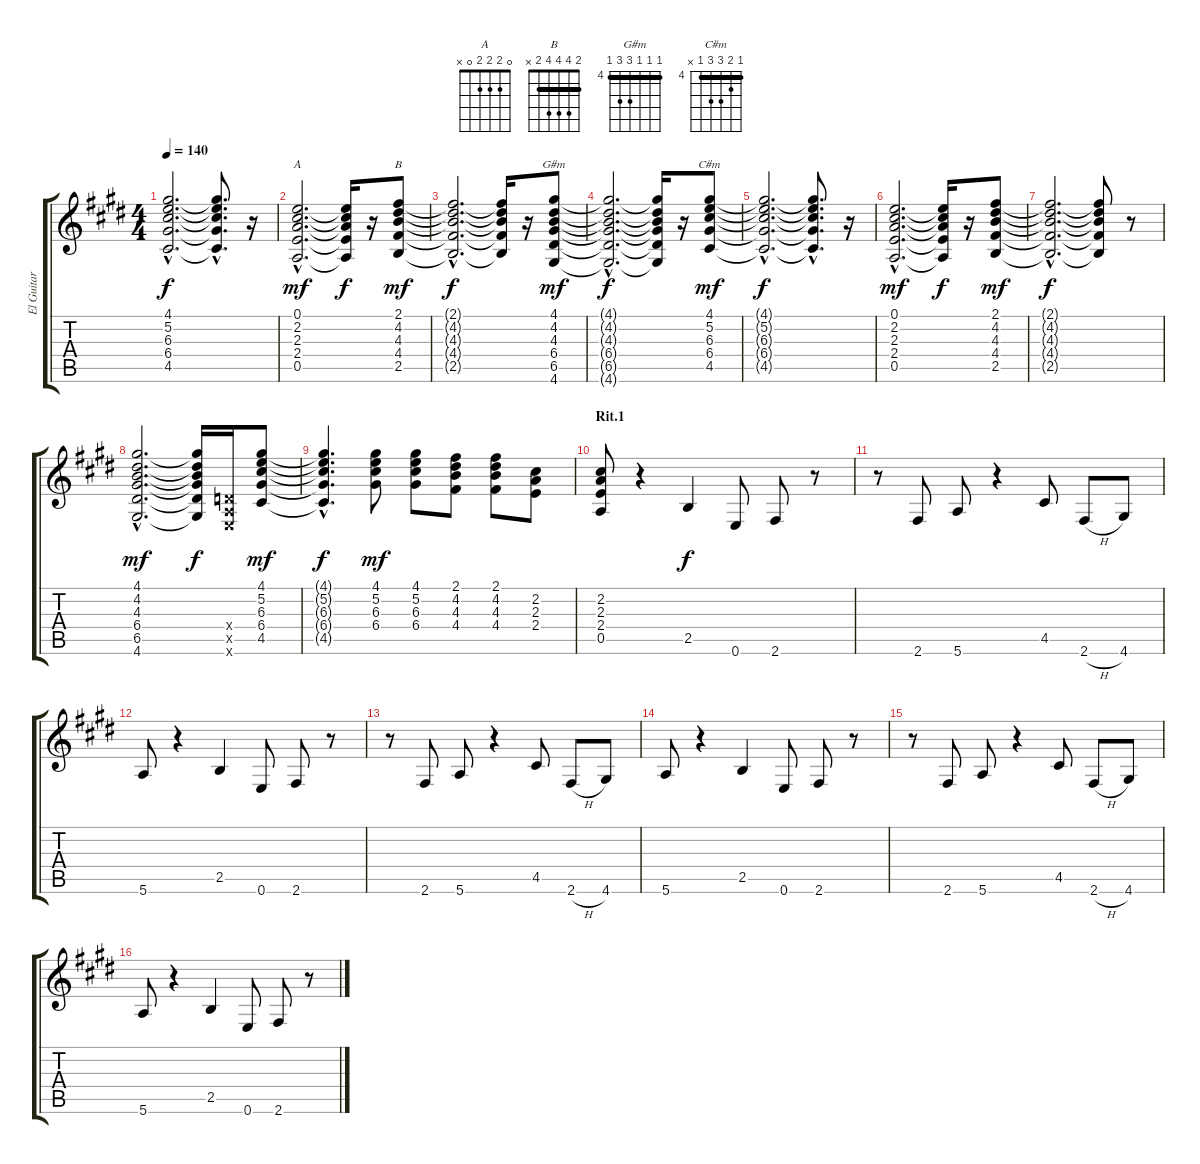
\track ("El Guitar 1" "El Guitar ") {instrument distortionguitar}
\staff {score tabs}
\tuning (E4 B3 G3 D3 A2 E2) {hide}
\chord ("A" 0 2 2 2 0 x)
\chord ("B" 2 4 4 4 2 x) {barre 2}
\chord ("G#m" 4 4 4 6 6 4) {firstfret 4 barre 4}
\chord ("C#m" 4 5 6 6 4 x) {firstfret 4 barre 4}
\ts (4 4)
\tempo 140
\clef g2
\ks c#minor
(4.1{hac t} 5.2{hac t} 6.3{hac t} 6.4{hac t} 4.5{hac t}).2{d dy f} (4.1{hac t} 5.2{hac t} 6.3{hac t} 6.4{hac t} 4.5{hac t}).8{d} r.16 |
(0.1{hac} 2.2{hac} 2.3{hac} 2.4{hac} 0.5{hac}).2{d ch "A" dy mf} (0.1{t} 2.2{t} 2.3{t} 2.4{t} 0.5{t}).16{dy f} r.16 (2.1 4.2 4.3 4.4 2.5).8{ch "B" dy mf} |
(2.1{hac t} 4.2{hac t} 4.3{hac t} 4.4{hac t} 2.5{hac t}).2{d dy f} (2.1{t} 4.2{t} 4.3{t} 4.4{t} 2.5{t}).16 r.16 (4.1 4.2 4.3 6.4 6.5 4.6).8{ch "G#m" dy mf} |
(4.1{hac t} 4.2{hac t} 4.3{hac t} 6.4{hac t} 6.5{hac t} 4.6{hac t}).2{d dy f} (4.1{t} 4.2{t} 4.3{t} 6.4{t} 6.5{t} 4.6{t}).16 r.16 (4.1 5.2 6.3 6.4 4.5).8{ch "C#m" dy mf} |
(4.1{hac t} 5.2{hac t} 6.3{hac t} 6.4{hac t} 4.5{hac t}).2{d dy f} (4.1{hac t} 5.2{hac t} 6.3{hac t} 6.4{hac t} 4.5{hac t}).8{d} r.16 |
(0.1{hac} 2.2{hac} 2.3{hac} 2.4{hac} 0.5{hac}).2{d dy mf} (0.1{t} 2.2{t} 2.3{t} 2.4{t} 0.5{t}).16{dy f} r.16 (2.1 4.2 4.3 4.4 2.5).8{dy mf} |
(2.1{hac t} 4.2{hac t} 4.3{hac t} 4.4{hac t} 2.5{hac t}).2{d dy f} (2.1{t} 4.2{t} 4.3{t} 4.4{t} 2.5{t}).8 r.8 |
(4.1{hac} 4.2{hac} 4.3{hac} 6.4{hac} 6.5{hac} 4.6{hac}).2{d dy mf} (4.1{t} 4.2{t} 4.3{t} 6.4{t} 6.5{t} 4.6{t}).16{dy f} (0.4{x} 0.5{x} 0.6{x}).16 (4.1 5.2 6.3 6.4 4.5).8{dy mf} |
(4.1{hac t} 5.2{hac t} 6.3{hac t} 6.4{hac t} 4.5{hac t}).4{d dy f} (4.1 5.2 6.3 6.4).8{dy mf} (4.1 5.2 6.3 6.4).8 (2.1 4.2 4.3 4.4).8 (2.1 4.2 4.3 4.4).8 (2.2 2.3 2.4).8 |
\section ("" "Rit.1")
(2.2 2.3 2.4 0.5).8 r.4 2.5.4{dy f} 0.6.8 2.6.8 r.8 |
r.8 2.6.8 5.6.8 r.4 4.5.8 2.6{h}.8 4.6.8 |
5.6.8 r.4 2.5.4 0.6.8 2.6.8 r.8 |
r.8 2.6.8 5.6.8 r.4 4.5.8 2.6{h}.8 4.6.8 |
5.6.8 r.4 2.5.4 0.6.8 2.6.8 r.8 |
r.8 2.6.8 5.6.8 r.4 4.5.8 2.6{h}.8 4.6.8 |
5.6.8 r.4 2.5.4 0.6.8 2.6.8 r.8
